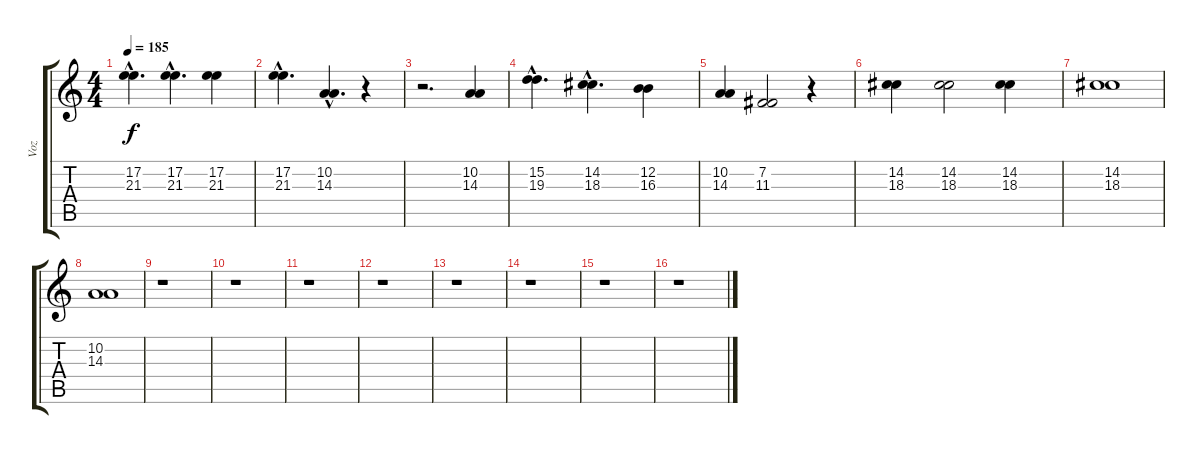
\track ("Voz" "Voz") {instrument synthbrass1}
\staff {score tabs}
\tuning (E4 B3 G3 D3 A2 E2) {hide}
\ts (4 4)
\tempo 185
\clef g2
\ks c
(17.2{hac} 21.3{hac}).4{d dy f} (17.2{hac} 21.3{hac}).4{d} (17.2 21.3).4 |
(17.2{hac} 21.3{hac}).4{d} (10.2{hac} 14.3{hac}).4{d} r.4 |
r.2{d} (10.2 14.3).4 |
(15.2{hac} 19.3{hac}).4{d} (14.2{hac} 18.3{hac}).4{d} (12.2 16.3).4 |
(10.2 14.3).4 (7.2 11.3).2 r.4 |
(14.2 18.3).4 (14.2 18.3).2 (14.2 18.3).4 |
(14.2 18.3).1 |
(10.2 14.3).1 |
r.1 |
r.1 |
r.1 |
r.1 |
r.1 |
r.1 |
r.1 |
r.1
